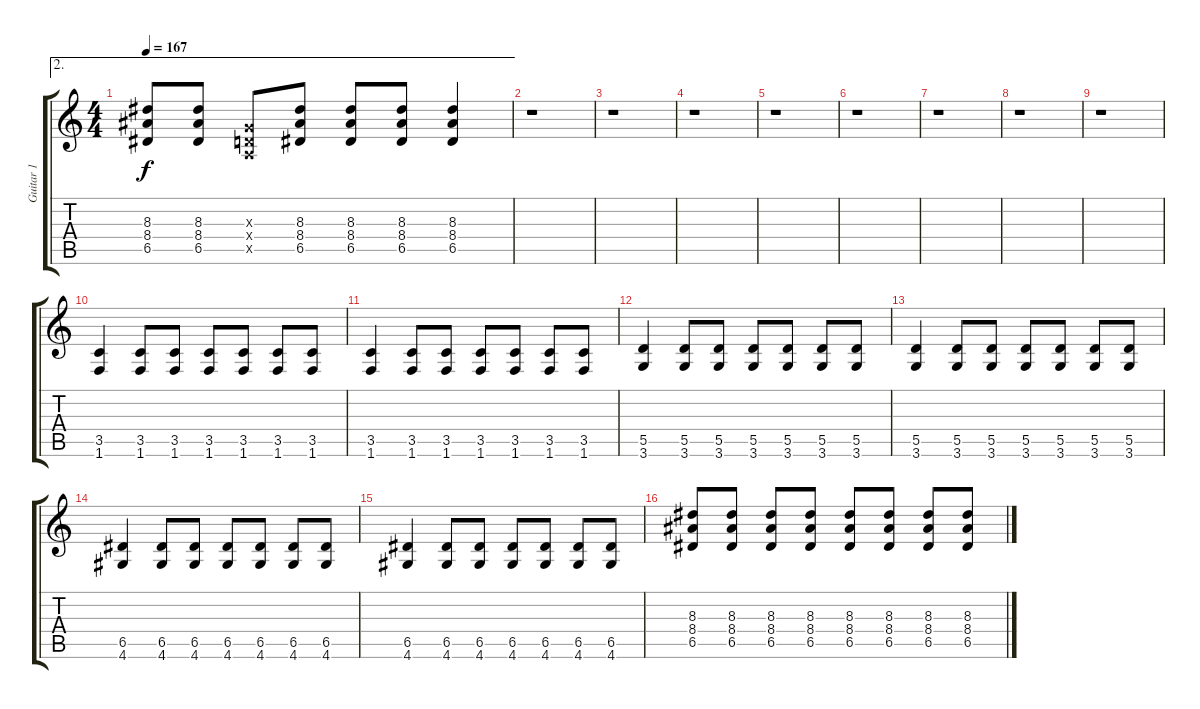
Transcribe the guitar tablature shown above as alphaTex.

\track ("Guitar 1" "Guitar 1") {instrument electricguitarclean}
\staff {score tabs}
\tuning (E4 B3 G3 D3 A2 E2) {hide}
\ae 2
\ts (4 4)
\tempo 167
\clef g2
\ks c
(8.3 8.4 6.5).8{dy f} (8.3 8.4 6.5).8 (0.3{x} 0.4{x} 0.5{x}).8 (8.3 8.4 6.5).8 (8.3 8.4 6.5).8 (8.3 8.4 6.5).8 (8.3 8.4 6.5).4 |
r.1 |
r.1 |
r.1 |
r.1 |
r.1 |
r.1 |
r.1 |
r.1 |
(3.5 1.6).4 (3.5 1.6).8 (3.5 1.6).8 (3.5 1.6).8 (3.5 1.6).8 (3.5 1.6).8 (3.5 1.6).8 |
(3.5 1.6).4 (3.5 1.6).8 (3.5 1.6).8 (3.5 1.6).8 (3.5 1.6).8 (3.5 1.6).8 (3.5 1.6).8 |
(5.5 3.6).4 (5.5 3.6).8 (5.5 3.6).8 (5.5 3.6).8 (5.5 3.6).8 (5.5 3.6).8 (5.5 3.6).8 |
(5.5 3.6).4 (5.5 3.6).8 (5.5 3.6).8 (5.5 3.6).8 (5.5 3.6).8 (5.5 3.6).8 (5.5 3.6).8 |
(6.5 4.6).4 (6.5 4.6).8 (6.5 4.6).8 (6.5 4.6).8 (6.5 4.6).8 (6.5 4.6).8 (6.5 4.6).8 |
(6.5 4.6).4 (6.5 4.6).8 (6.5 4.6).8 (6.5 4.6).8 (6.5 4.6).8 (6.5 4.6).8 (6.5 4.6).8 |
(8.3 8.4 6.5).8 (8.3 8.4 6.5).8 (8.3 8.4 6.5).8 (8.3 8.4 6.5).8 (8.3 8.4 6.5).8 (8.3 8.4 6.5).8 (8.3 8.4 6.5).8 (8.3 8.4 6.5).8
